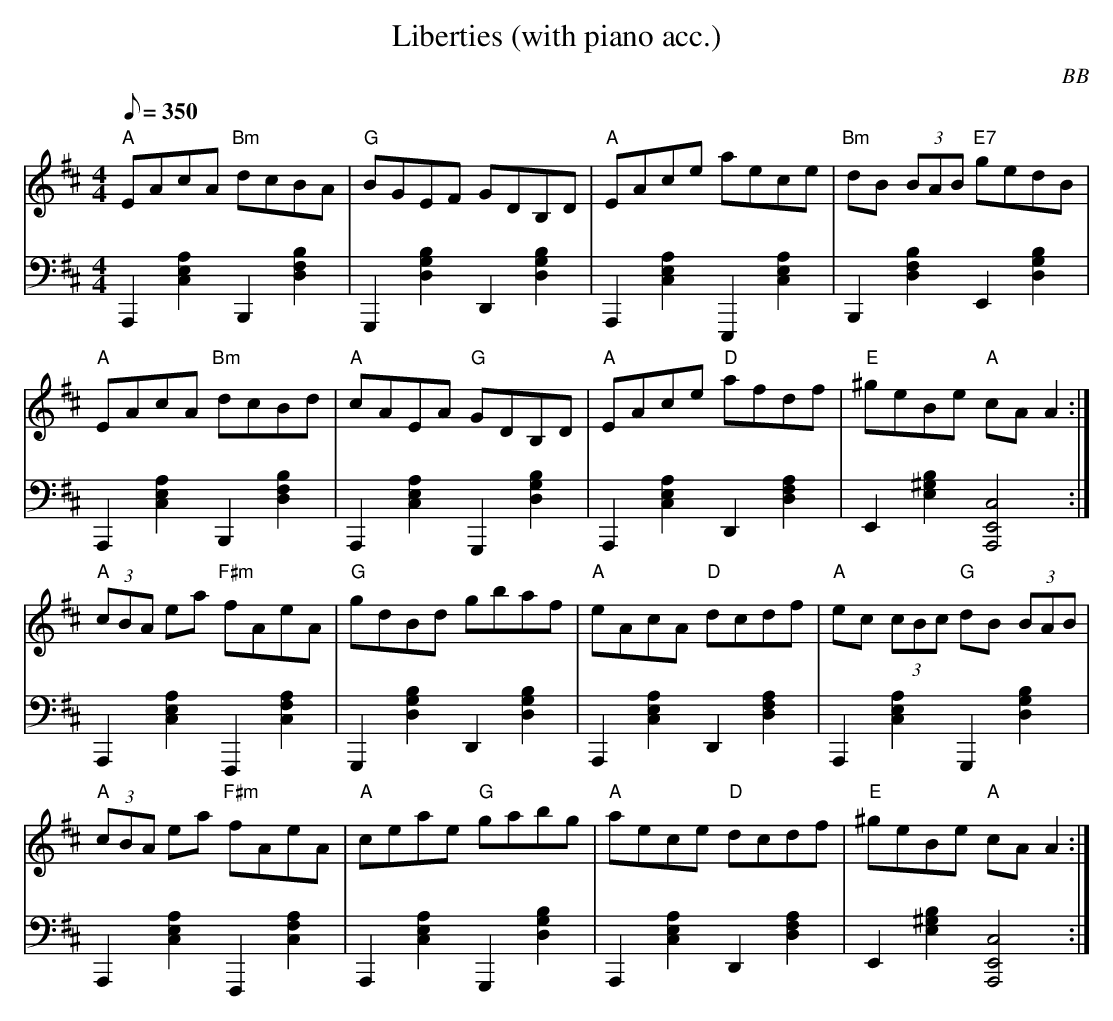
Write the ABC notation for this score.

X:1
T: Liberties (with piano acc.)
C: BB
Q: 1/8=350
M: 4/4
L: 1/8
V: 1 program 1 110 %fiddle
V: 2 volume=70 clef=bass m=D program 1 01
K: Amix
[V:1] "A"EAcA "Bm"dcBA|"G"BGEF GDB,D|"A"EAce aece|"Bm"dB (3BAB "E7"gedB|
[V:2] A,,2[A2C2E2]B,,2[F2B2D2]|G,,2[G2B2D2]D,2[G2B2D2]|A,,2[A2C2E2]E,,2[E2C2A2]|\
B,,2[F2B2D2]E,2[D2B2G2]|
[V:1] "A"EAcA "Bm"dcBd|"A"cAEA "G"GDB,D|"A"EAce "D"afdf|"E"^geBe "A"cA A2 :|
[V:2] A,,2[A2C2E2]B,,2[F2B2D2]|A,,2[A2C2E2]G,,2[G2B2D2]|A,,2[A2C2E2]D,2[A2D2F2]|\
E,2[E2B2^G2][A,,4C4E,4] :|
[V:1] "A"(3cBA ea "F#m"fAeA|"G"gdBd gbaf|"A"eAcA "D"dcdf|"A"ec (3cBc "G"dB (3BAB|
[V:2] A,,2[A2C2E2]F,,2[A2C2F2]|G,,2[G2B2D2]D,2[G2B2D2]|A,,2[A2C2E2]D,2[A2D2F2]|\
A,,2[A2C2E2]G,,2[G2B2D2]|
[V:1] "A"(3cBA ea "F#m"fAeA|"A"ceae "G"gabg|"A"aece "D"dcdf|"E"^geBe "A"cA A2  :|
[V:2] A,,2[A2C2E2]F,,2[A2C2F2]|A,,2[A2C2E2]G,,2[G2B2D2]|A,,2[A2C2E2]D,2[A2D2F2]|\
E,2[E2B2^G2][A,,4C4E,4] :|
